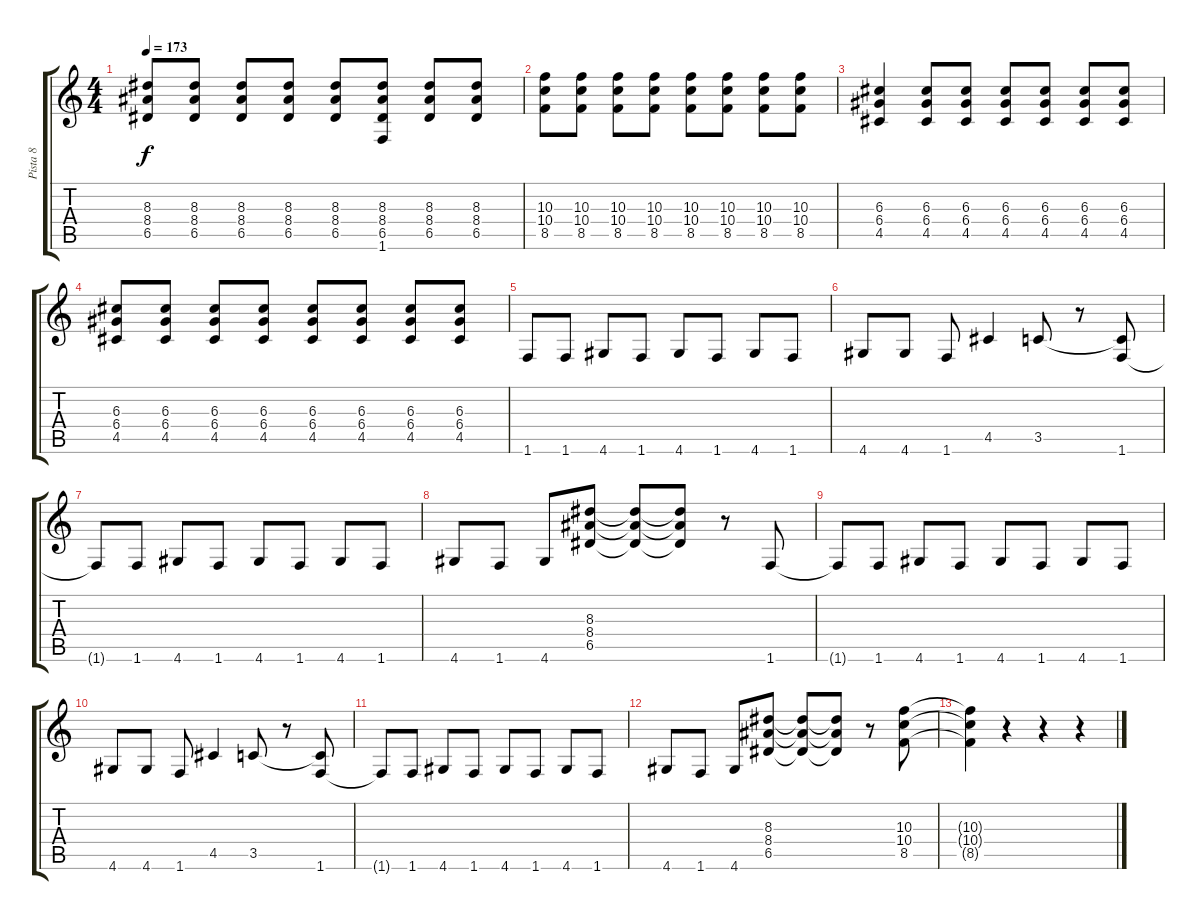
\track ("Pista 8" "Pista 8") {instrument distortionguitar}
\staff {score tabs}
\tuning (E4 B3 G3 D3 A2 E2) {hide}
\ts (4 4)
\tempo 173
\clef g2
\ks c
(8.3 8.4 6.5).8{dy f} (8.3 8.4 6.5).8 (8.3 8.4 6.5).8 (8.3 8.4 6.5).8 (8.3 8.4 6.5).8 (8.3 8.4 6.5 1.6{t}).8 (8.3 8.4 6.5).8 (8.3 8.4 6.5).8 |
(10.3 10.4 8.5).8 (10.3 10.4 8.5).8 (10.3 10.4 8.5).8 (10.3 10.4 8.5).8 (10.3 10.4 8.5).8 (10.3 10.4 8.5).8 (10.3 10.4 8.5).8 (10.3 10.4 8.5).8 |
(6.3 6.4 4.5).4 (6.3 6.4 4.5).8 (6.3 6.4 4.5).8 (6.3 6.4 4.5).8 (6.3 6.4 4.5).8 (6.3 6.4 4.5).8 (6.3 6.4 4.5).8 |
(6.3 6.4 4.5).8 (6.3 6.4 4.5).8 (6.3 6.4 4.5).8 (6.3 6.4 4.5).8 (6.3 6.4 4.5).8 (6.3 6.4 4.5).8 (6.3 6.4 4.5).8 (6.3 6.4 4.5).8 |
1.6.8{volume 11} 1.6.8 4.6.8 1.6.8 4.6.8 1.6.8 4.6.8 1.6.8 |
4.6.8 4.6.8 1.6.8 4.5.4 3.5.8 r.8 (3.5{t} 1.6).8 |
1.6{t}.8{volume 10} 1.6.8 4.6.8 1.6.8 4.6.8 1.6.8 4.6.8 1.6.8 |
4.6.8 1.6.8 4.6.8 (8.3 8.4 6.5).8 (8.3{t} 8.4{t} 6.5{t}).8 (8.3{t} 8.4{t} 6.5{t}).8 r.8 1.6.8 |
1.6{t}.8{volume 11} 1.6.8 4.6.8 1.6.8 4.6.8 1.6.8 4.6.8 1.6.8 |
4.6.8 4.6.8 1.6.8 4.5.4 3.5.8 r.8 (3.5{t} 1.6).8 |
1.6{t}.8{volume 10} 1.6.8 4.6.8 1.6.8 4.6.8 1.6.8 4.6.8 1.6.8 |
4.6.8 1.6.8 4.6.8 (8.3 8.4 6.5).8 (8.3{t} 8.4{t} 6.5{t}).8 (8.3{t} 8.4{t} 6.5{t}).8 r.8 (10.3 10.4 8.5).8 |
(10.3{t} 10.4{t} 8.5{t}).4 r.4 r.4 r.4
